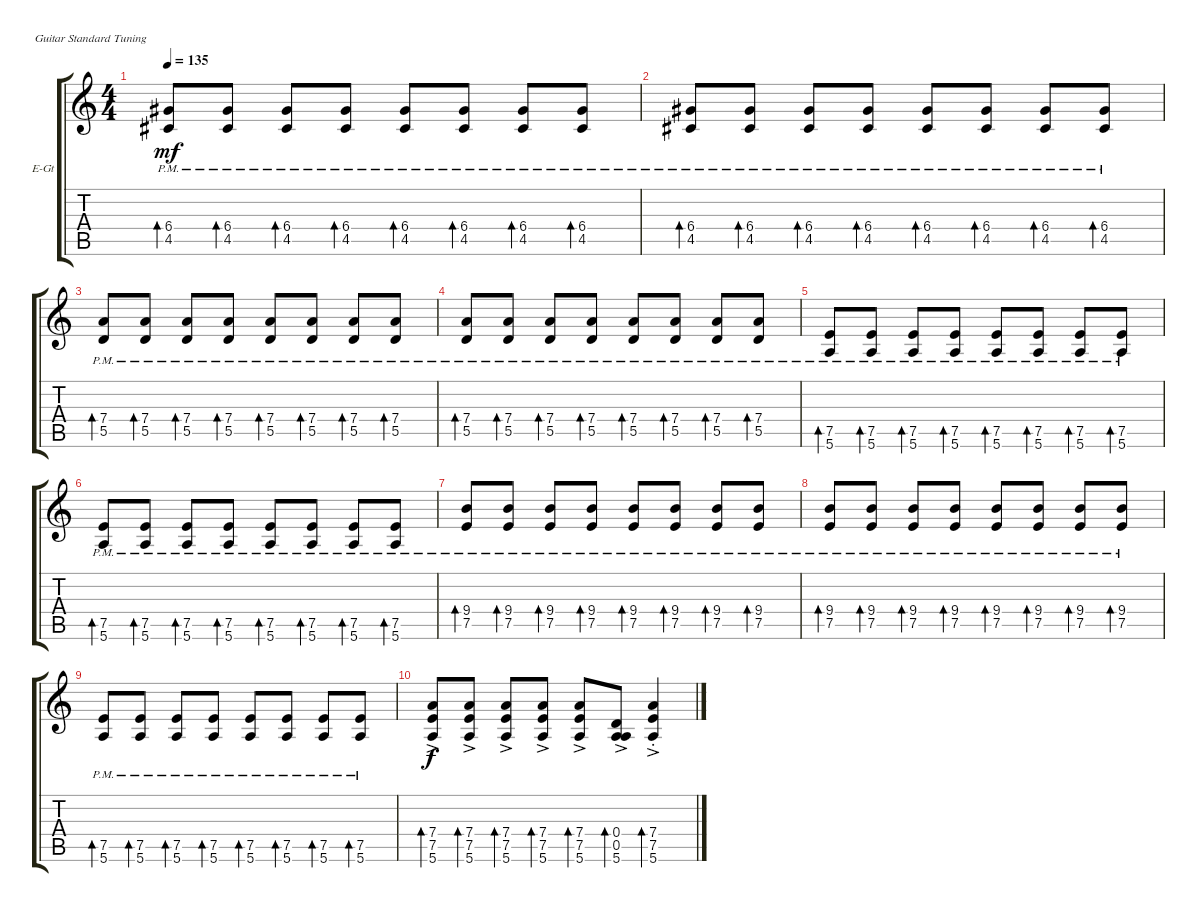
\defaultSystemsLayout 4
\bracketExtendMode groupsimilarinstruments
\firstSystemTrackNameOrientation horizontal
\otherSystemsTrackNameOrientation horizontal
\track ("Electric Guitar" "E-Gt") {instrument distortionguitar}
\staff {score tabs}
\tuning (E4 B3 G3 D3 A2 E2)
\ts (4 4)
\tempo 135
\clef g2
\ks c
(4.5{pm} 6.4{pm}).8{bd 30 dy mf} (4.5{pm} 6.4{pm}).8{bd 30} (4.5{pm} 6.4{pm}).8{bd 30} (4.5{pm} 6.4{pm}).8{bd 30} (4.5{pm} 6.4{pm}).8{bd 30} (4.5{pm} 6.4{pm}).8{bd 30} (4.5{pm} 6.4{pm}).8{bd 30} (4.5{pm} 6.4{pm}).8{bd 30} |
(4.5{pm} 6.4{pm}).8{bd 30} (4.5{pm} 6.4{pm}).8{bd 30} (4.5{pm} 6.4{pm}).8{bd 30} (4.5{pm} 6.4{pm}).8{bd 30} (4.5{pm} 6.4{pm}).8{bd 30} (4.5{pm} 6.4{pm}).8{bd 30} (4.5{pm} 6.4{pm}).8{bd 30} (4.5{pm} 6.4{pm}).8{bd 30} |
(5.5{pm} 7.4{pm}).8{bd 30} (5.5{pm} 7.4{pm}).8{bd 30} (5.5{pm} 7.4{pm}).8{bd 30} (5.5{pm} 7.4{pm}).8{bd 30} (5.5{pm} 7.4{pm}).8{bd 30} (5.5{pm} 7.4{pm}).8{bd 30} (5.5{pm} 7.4{pm}).8{bd 30} (5.5{pm} 7.4{pm}).8{bd 30} |
(5.5{pm} 7.4{pm}).8{bd 30} (5.5{pm} 7.4{pm}).8{bd 30} (5.5{pm} 7.4{pm}).8{bd 30} (5.5{pm} 7.4{pm}).8{bd 30} (5.5{pm} 7.4{pm}).8{bd 30} (5.5{pm} 7.4{pm}).8{bd 30} (5.5{pm} 7.4{pm}).8{bd 30} (5.5{pm} 7.4{pm}).8{bd 30} |
(5.6{pm} 7.5{pm}).8{bd 30} (5.6{pm} 7.5{pm}).8{bd 30} (5.6{pm} 7.5{pm}).8{bd 30} (5.6{pm} 7.5{pm}).8{bd 30} (5.6{pm} 7.5{pm}).8{bd 30} (5.6{pm} 7.5{pm}).8{bd 30} (5.6{pm} 7.5{pm}).8{bd 30} (5.6{pm} 7.5{pm}).8{bd 30} |
(5.6{pm} 7.5{pm}).8{bd 30} (5.6{pm} 7.5{pm}).8{bd 30} (5.6{pm} 7.5{pm}).8{bd 30} (5.6{pm} 7.5{pm}).8{bd 30} (5.6{pm} 7.5{pm}).8{bd 30} (5.6{pm} 7.5{pm}).8{bd 30} (5.6{pm} 7.5{pm}).8{bd 30} (5.6{pm} 7.5{pm}).8{bd 30} |
(7.5{pm} 9.4{pm}).8{bd 30} (7.5{pm} 9.4{pm}).8{bd 30} (7.5{pm} 9.4{pm}).8{bd 30} (7.5{pm} 9.4{pm}).8{bd 30} (7.5{pm} 9.4{pm}).8{bd 30} (7.5{pm} 9.4{pm}).8{bd 30} (7.5{pm} 9.4{pm}).8{bd 30} (7.5{pm} 9.4{pm}).8{bd 30} |
(7.5{pm} 9.4{pm}).8{bd 30} (7.5{pm} 9.4{pm}).8{bd 30} (7.5{pm} 9.4{pm}).8{bd 30} (7.5{pm} 9.4{pm}).8{bd 30} (7.5{pm} 9.4{pm}).8{bd 30} (7.5{pm} 9.4{pm}).8{bd 30} (7.5{pm} 9.4{pm}).8{bd 30} (7.5{pm} 9.4{pm}).8{bd 30} |
(5.6{pm} 7.5{pm}).8{bd 30} (5.6{pm} 7.5{pm}).8{bd 30} (5.6{pm} 7.5{pm}).8{bd 30} (5.6{pm} 7.5{pm}).8{bd 30} (5.6{pm} 7.5{pm}).8{bd 30} (5.6{pm} 7.5{pm}).8{bd 30} (5.6{pm} 7.5{pm}).8{bd 30} (5.6{pm} 7.5{pm}).8{bd 30} |
(5.6{ac} 7.5{ac} 7.4{ac}).8{bd 30 dy f} (5.6{ac} 7.4{ac} 7.5{ac}).8{bd 30} (5.6{ac} 7.5{ac} 7.4{ac}).8{bd 30} (5.6{ac} 7.4{ac} 7.5{ac}).8{bd 30} (5.6{ac} 7.5{ac} 7.4{ac}).8{bd 30} (5.6{ac} 0.5{ac} 0.4{ac}).8{bd 30} (5.6{ac st} 7.5{ac st} 7.4{ac st}).4{bd 30}
